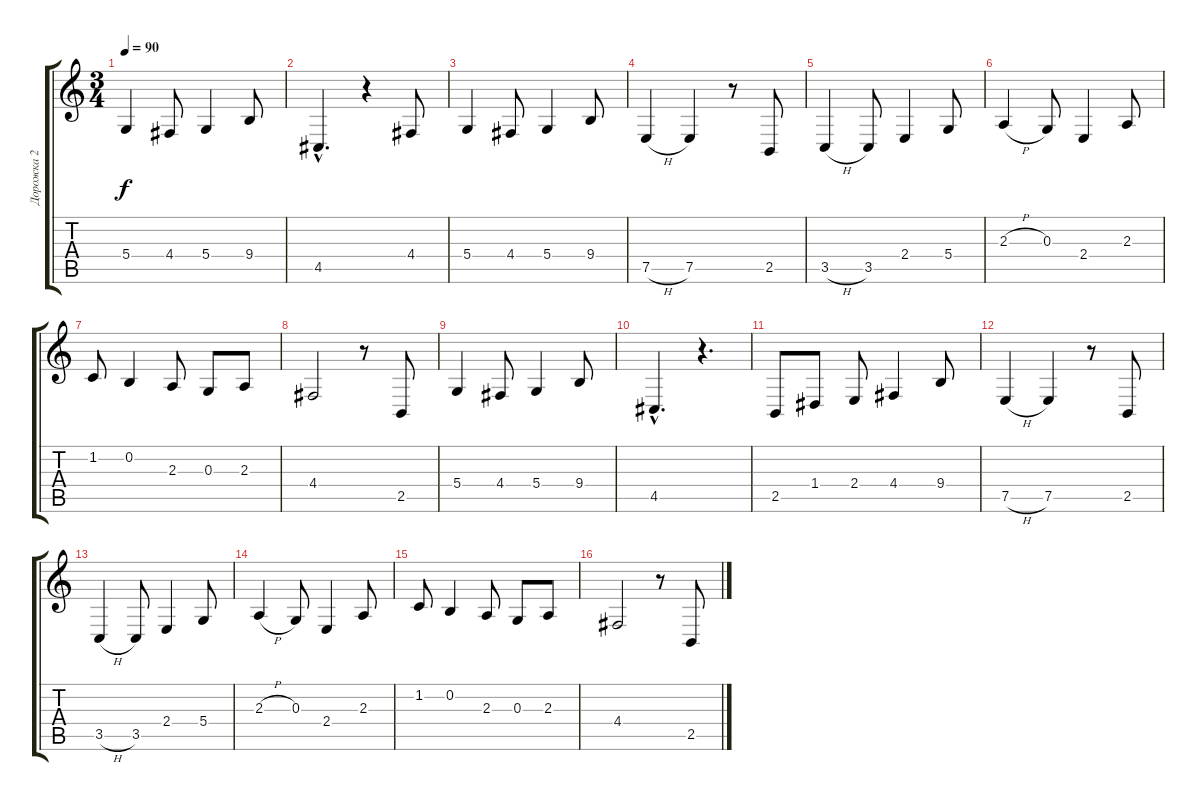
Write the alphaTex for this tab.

\track ("Дорожка 2" "Дорожка 2") {instrument violin}
\staff {score tabs}
\tuning (E4 B3 G3 D3 A2 E2) {hide}
\ts (3 4)
\tempo 90
\clef g2
\ks c
5.4.4{dy f} 4.4.8 5.4.4 9.4.8 |
4.5{hac}.4{d} r.4 4.4.8 |
5.4.4 4.4.8 5.4.4 9.4.8 |
7.5{h}.4 7.5.4 r.8 2.5.8 |
3.5{h}.4 3.5.8 2.4.4 5.4.8 |
2.3{h}.4 0.3.8 2.4.4 2.3.8 |
1.2.8 0.2.4 2.3.8 0.3.8 2.3.8 |
4.4.2 r.8 2.5.8 |
5.4.4 4.4.8 5.4.4 9.4.8 |
4.5{hac}.4{d} r.4{d} |
2.5.8 1.4.8 2.4.8 4.4.4 9.4.8 |
7.5{h}.4 7.5.4 r.8 2.5.8 |
3.5{h}.4 3.5.8 2.4.4 5.4.8 |
2.3{h}.4 0.3.8 2.4.4 2.3.8 |
1.2.8 0.2.4 2.3.8 0.3.8 2.3.8 |
4.4.2 r.8 2.5.8
